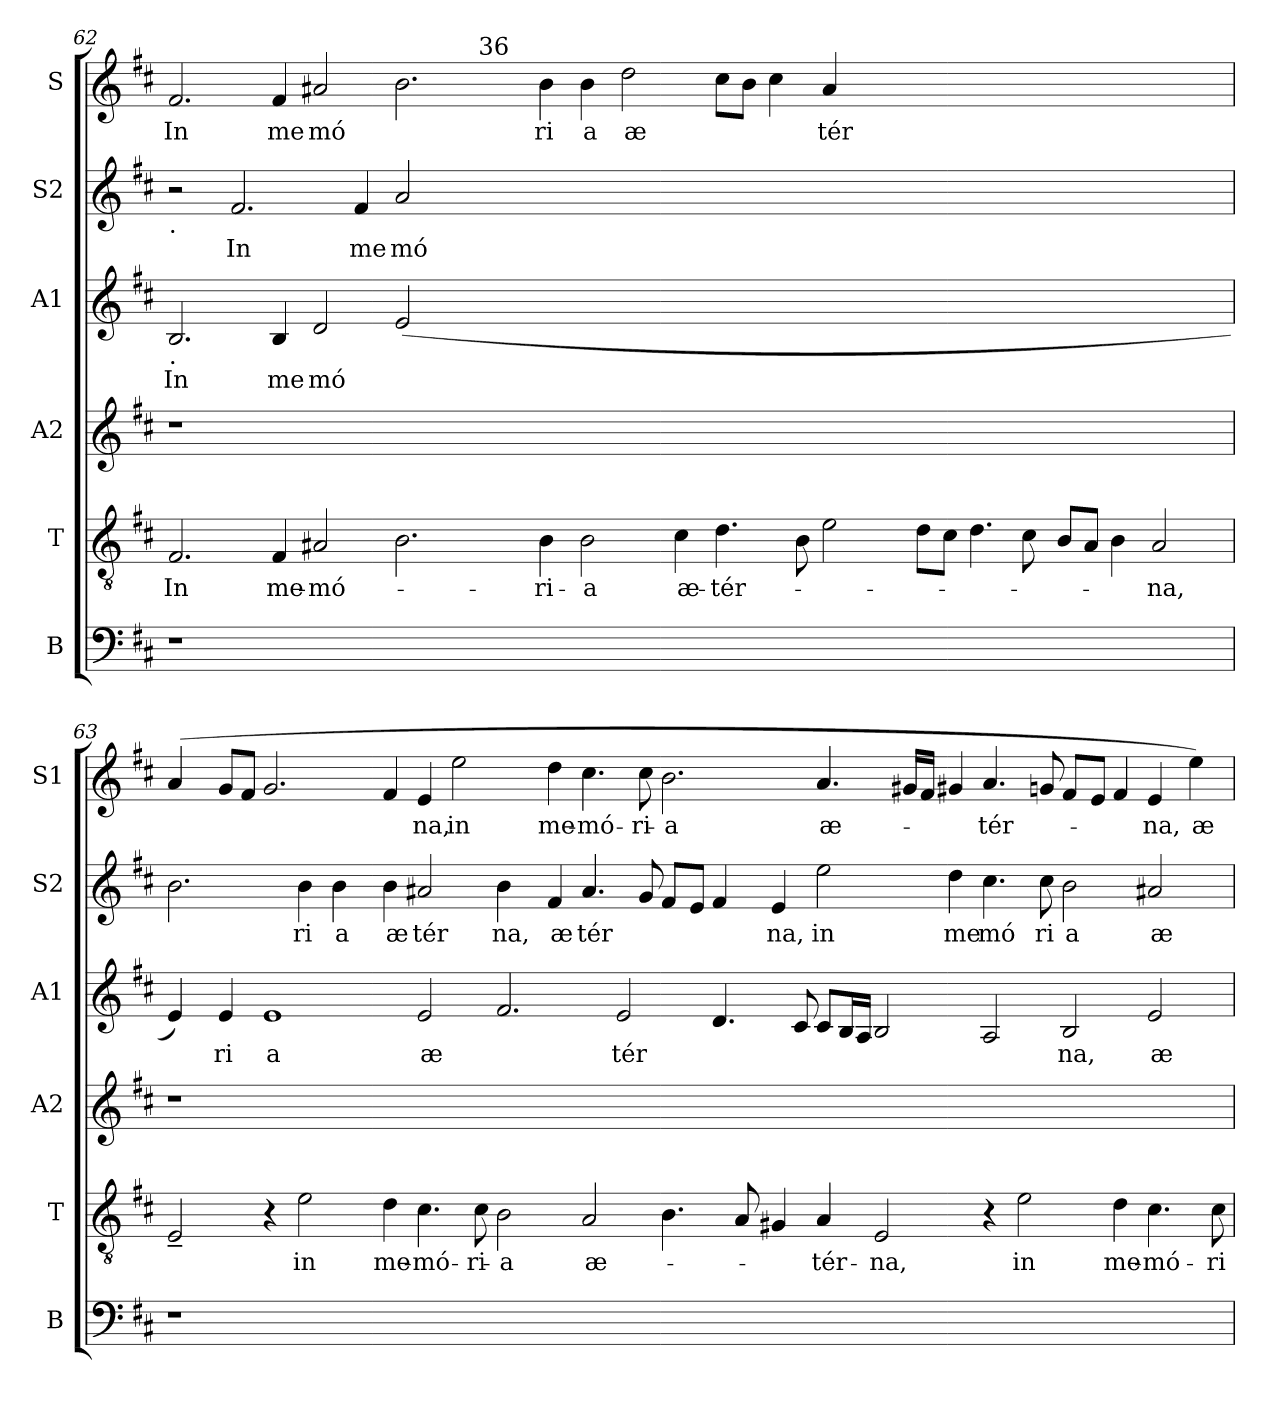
**kern	**kern	**text	**kern	**kern	**text	**kern	**text	**kern	**text
*part6	*part5	*part5	*part4	*part3	*part3	*part2	*part2	*part1	*part1
*staff6	*staff5	*staff5	*staff4	*staff3	*staff3	*staff2	*staff2	*staff1	*staff1
*I"B	*I"T	*	*I"A2	*I"A1	*	*I"S2	*	*I"S	*
*I'B	*I'T	*	*I'A2	*I'A1	*	*I'S2	*	*I'S1	*
!!LO:LB:g=z
*clefF4	*clefGv2	*	*clefG2	*clefG2	*	*clefG2	*	*clefG2	*
*k[f#c#]	*k[f#c#]	*	*k[f#c#]	*k[f#c#]	*	*k[f#c#]	*	*k[f#c#]	*
*D:	*D:	*	*D:	*D:	*	*D:	*	*D:	*
=62	=62	=62	=62	=62	=62	=62	=62	=62	=62
!	!	!	!	!	!	!LO:TX:b:t=.	!	!	!
!	!	!	!	!LO:TX:b:t=.	!	!	!	!	!
!	!	!LO:LY:b:cj	!	!	!LO:LY:b:cj	!	!	!	!LO:LY:b:cj
*	*	*	*	*	*	*	*	*^	*
1r	2.F#/	In	1r	2.B/	In	2r	.	2.f#>/	1ryy	In
!	!	!	!	!	!	!	!LO:LY:b:cj	!	!	!
.	.	.	.	.	.	2.f#/	In	.	.	.
!	!	!LO:LY:b:cj	!	!	!LO:LY:b:cj	!	!	!	!	!LO:LY:b:cj
.	4F#/	me-	.	4B/	me	.	.	4f#/	.	me
!	!	!LO:LY:b	!	!	!LO:LY:b	!	!	!	!	!LO:LY:b
00ryy	2A#X/	-mó-	00ryy	2d/	mó	.	.	2a#X/	2ryy	mó
!	!	!	!	!	!	!	!LO:LY:b:cj	!	!	!
.	.	.	.	.	.	4f#/	me	.	.	.
!	!	!	!	!	!	!	!LO:LY:b	!	!	!
.	2.B\	.	.	(>2e/	.	2a/	mó	2.b\	4ryy	.
.	.	.	.	.	.	.	.	.	8ryy	.
.	.	.	.	.	.	.	.	.	32.ryy	.
!	!	!	!	!	!	!	!	!	!LO:TX:a:t=36	!
.	.	.	.	.	.	.	.	.	1ryy	.
.	.	.	.	00ryy	.	00ryy	.	.	.	.
!	!	!LO:LY:b:cj	!	!	!	!	!	!	!	!LO:LY:b:cj
.	4B\	-ri-	.	.	.	.	.	4b\	.	ri
!	!	!LO:LY:b:cj	!	!	!	!	!	!	!	!LO:LY:b:cj
.	2B\	-a	.	.	.	.	.	4b\	.	a
!	!	!	!	!	!	!	!	!	!	!LO:LY:b:cj
.	.	.	.	.	.	.	.	2dd\	.	æ
.	.	.	.	.	.	.	.	.	1ryy	.
!	!	!LO:LY:b:cj	!	!	!	!	!	!	!	!
.	4c#\	æ-	.	.	.	.	.	.	.	.
!	!	!LO:LY:b	!	!	!	!	!	!	!	!
.	4.d\	-tér-	.	.	.	.	.	8cc#\L	.	.
.	.	.	.	.	.	.	.	8b\J	.	.
.	.	.	.	.	.	.	.	4cc#\	.	.
.	8B\	.	.	.	.	.	.	.	.	.
!	!	!	!	!	!	!	!	!	!	!LO:LY:b
.	2e\	.	.	.	.	.	.	4a#/	.	tér
.	.	.	.	.	.	.	.	.	1ryy	.
.	.	.	.	.	.	.	.	0ryy	.	.
.	8d\L	.	.	.	.	.	.	.	.	.
.	8c#\J	.	.	.	.	.	.	.	.	.
.	4.d\	.	.	.	.	.	.	.	.	.
.	8c#\	.	.	.	.	.	.	.	.	.
.	.	.	.	.	.	.	.	.	1ryy	.
1ryy	8B/L	.	1ryy	.	.	.	.	.	.	.
.	8A#/J	.	.	.	.	.	.	.	.	.
.	4B\	.	.	.	.	.	.	.	.	.
!	!	!LO:LY:b	!	!	!	!	!	!	!	!
.	2A#/	-na,	.	.	.	.	.	.	.	.
.	.	.	.	.	.	.	.	.	16ryy	.
.	.	.	.	.	.	.	.	.	64ryy	.
!!LO:PB:g=z	!!
=63	=63	=63	=63	=63	=63	=63	=63	=63	=63	=63
*	*	*	*	*^	*	*^	*	*	*	*
1r	2E~</	.	1r	4e/)	32ryy	.	2.b\	32ryy	.	(>4a/	8ryy	.
.	.	.	.	.	1ryy	.	.	1ryy	.	.	.	.
.	.	.	.	.	.	.	.	.	.	.	1ryy	.
!	!	!	!	!	!	!LO:LY:b:cj	!	!	!	!	!	!
.	.	.	.	4e/	.	ri	.	.	.	8g/L	.	.
.	.	.	.	.	.	.	.	.	.	8f#/J	.	.
!	!	!	!	!	!	!LO:LY:b:cj	!	!	!	!	!	!
.	4r	.	.	1e	.	a	.	.	.	2.g/	.	.
!	!	!LO:LY:b:cj	!	!	!	!	!	!	!LO:LY:b:cj	!	!	!
.	2e\	in	.	.	.	.	4b\	.	ri	.	.	.
!	!	!	!	!	!	!	!	!	!LO:LY:b:cj	!	!	!
00ryy	.	.	00ryy	.	.	.	4b\	.	a	.	.	.
.	.	.	.	.	1ryy	.	.	1ryy	.	.	.	.
.	.	.	.	.	.	.	.	.	.	.	1ryy	.
!	!	!LO:LY:b:cj	!	!	!	!	!	!	!LO:LY:b:cj	!	!	!
.	4d\	me-	.	.	.	.	4b\	.	æ	4f#/	.	.
!	!	!LO:LY:b:cj	!	!	!	!LO:LY:b:cj	!	!	!LO:LY:b:cj	!	!	!LO:LY:b:cj
.	4.c#\	-mó-	.	2e/	.	æ	2a#X/	.	tér	4e/	.	na,
!	!	!	!	!	!	!	!	!	!	!	!	!LO:LY:b:cj
.	.	.	.	.	.	.	.	.	.	2ee\	.	in
!	!	!LO:LY:b:cj	!	!	!	!	!	!	!	!	!	!
.	8c#\	-ri-	.	.	.	.	.	.	.	.	.	.
!	!	!LO:LY:b:cj	!	!	!	!	!	!	!LO:LY:b:cj	!	!	!
.	2B\	-a	.	2.f#/	.	.	4b\	.	na,	.	.	.
.	.	.	.	.	1ryy	.	.	1ryy	.	.	.	.
.	.	.	.	.	.	.	.	.	.	.	1ryy	.
!	!	!	!	!	!	!	!	!	!LO:LY:b:cj	!	!	!LO:LY:b:cj
.	.	.	.	.	.	.	4f#/	.	æ	4dd\	.	me-
!	!	!LO:LY:b:cj	!	!	!	!	!	!	!LO:LY:b	!	!	!LO:LY:b:cj
.	2A/	æ-	.	.	.	.	4.a#/	.	tér	4.cc#\	.	-mó-
!	!	!	!	!	!	!LO:LY:b	!	!	!	!	!	!
.	.	.	.	2e/	.	tér	.	.	.	.	.	.
!	!	!	!	!	!	!	!	!	!	!	!	!LO:LY:b:cj
.	.	.	.	.	.	.	8g/	.	.	8cc#\	.	-ri-
!	!	!	!	!	!	!	!	!	!	!	!	!LO:LY:b:cj
.	4.B\	.	.	.	.	.	8f#/L	.	.	2.b\	.	-a
.	.	.	.	.	1ryy	.	.	1ryy	.	.	.	.
.	.	.	.	.	.	.	8e/J	.	.	.	1ryy	.
.	.	.	.	4.d/	.	.	4f#/	.	.	.	.	.
.	8A/	.	.	.	.	.	.	.	.	.	.	.
!	!	!	!	!	!	!	!	!	!LO:LY:b:cj	!	!	!
.	4G#X/	.	.	.	.	.	4e/	.	na,	.	.	.
.	.	.	.	8c#/	.	.	.	.	.	.	.	.
!	!	!LO:LY:b:cj	!	!	!	!	!	!	!LO:LY:b:cj	!	!	!LO:LY:b:cj
.	4A/	-tér-	.	8c#/L	.	.	2ee\	.	in	4.a/	.	æ-
.	.	.	.	16B/	.	.	.	.	.	.	.	.
.	.	.	.	16A/J	.	.	.	.	.	.	.	.
!	!	!LO:LY:b:cj	!	!	!	!	!	!	!	!	!	!
.	2E/	-na,	.	2B/	.	.	.	.	.	.	.	.
.	.	.	.	.	1ryy	.	.	1ryy	.	.	.	.
.	.	.	.	.	.	.	.	.	.	16g#X/L	1...ryy	.
.	.	.	.	.	.	.	.	.	.	16f#/J	.	.
!	!	!	!	!	!	!	!	!	!LO:LY:b:cj	!	!	!
.	.	.	.	.	.	.	4dd\	.	me	4g#X/	.	.
!	!	!	!	!	!	!	!	!	!LO:LY:b:cj	!	!	!LO:LY:b
.	4r	.	.	2A/	.	.	4.cc#\	.	mó	4.a/	.	-tér-
!	!	!LO:LY:b:cj	!	!	!	!	!	!	!	!	!	!
.	2e\	in	.	.	.	.	.	.	.	.	.	.
!	!	!	!	!	!	!	!	!	!LO:LY:b:cj	!	!	!
.	.	.	.	.	.	.	8cc#\	.	ri	8g/	.	.
!	!	!	!	!	!	!LO:LY:b:cj	!	!	!LO:LY:b:cj	!	!	!
1ryy	.	.	1ryy	2B/	.	na,	2b\	.	a	8f#/L	.	.
.	.	.	.	.	2ryy	.	.	2ryy	.	.	.	.
.	.	.	.	.	.	.	.	.	.	8e/J	.	.
!	!	!LO:LY:b:cj	!	!	!	!	!	!	!	!	!	!
.	4d\	me-	.	.	.	.	.	.	.	4f#/	.	.
!	!	!LO:LY:b:cj	!	!	!	!LO:LY:b:cj	!	!	!LO:LY:b:cj	!	!	!LO:LY:b:cj
.	4.c#\	-mó-	.	2e/	.	æ	2a#X/	.	æ	4e/	.	-na,
.	.	.	.	.	4...ryy	.	.	4...ryy	.	.	.	.
!	!	!	!	!	!	!	!	!	!	!	!	!LO:LY:b:cj
.	.	.	.	.	.	.	.	.	.	4ee\)	.	æ-
!	!	!LO:LY:b:cj	!	!	!	!	!	!	!	!	!	!
.	8c#\	-ri-	.	.	.	.	.	.	.	.	.	.
*	*	*	*	*v	*v	*	*	*	*	*v	*v	*
*	*	*	*	*	*	*v	*v	*	*	*
=	=	=	=	=	=	=	=	=	=
*-	*-	*-	*-	*-	*-	*-	*-	*-	*-
